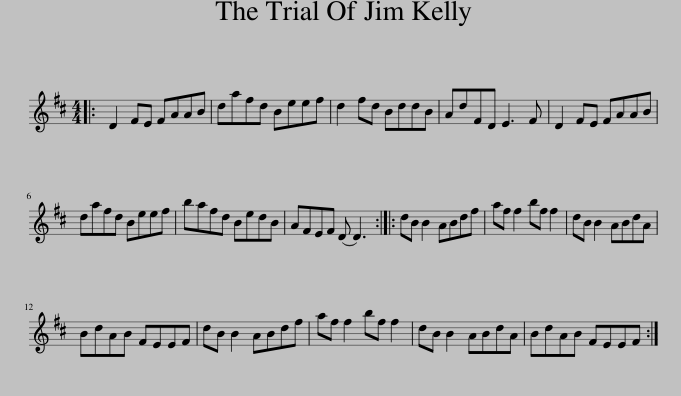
X:1
L:1/8
M:4/4
I:linebreak $
K:D
V:1 treble
V:1
|: D2 FE FAAB | dafd Beef | d2 fd BddB | AdFD E3 F | D2 FE FAAB |$ %5
 dafd Beef | bafd BedB | AFEF (D D3) :: dB B2 ABdf | af f2 bf f2 | %10
 dB B2 ABdA |$ BdAB FEEF | dB B2 ABdf | af f2 bf f2 | dB B2 ABdA | %15
 BdAB FEEF :| %16
